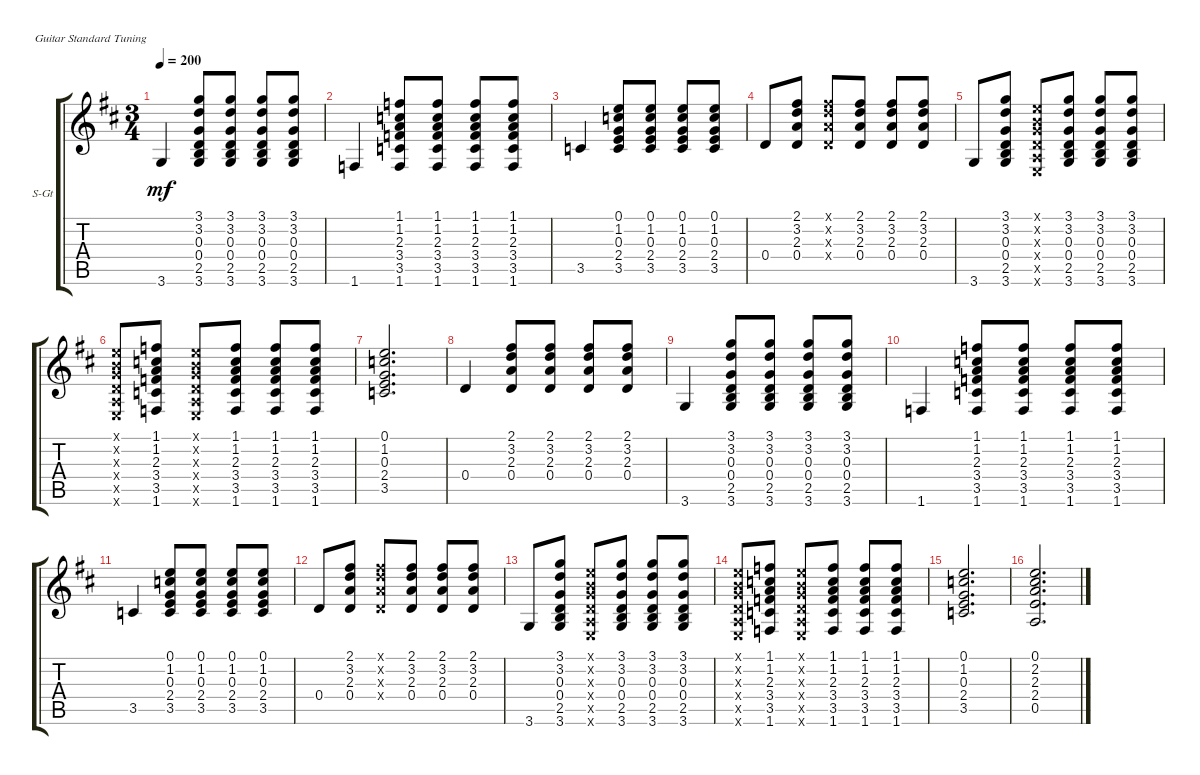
\defaultSystemsLayout 4
\bracketExtendMode groupsimilarinstruments
\firstSystemTrackNameOrientation horizontal
\otherSystemsTrackNameOrientation horizontal
\track ("Steel Guitar" "S-Gt") {instrument acousticguitarsteel}
\staff {score tabs}
\tuning (E4 B3 G3 D3 A2 E2)
\ts (3 4)
\tempo 200
\clef g2
\ks d
3.6.4{dy mf} (3.6 2.5 0.4 0.3 3.2 3.1).8 (3.6 2.5 0.4 0.3 3.2 3.1).8 (3.6 2.5 0.4 0.3 3.2 3.1).8 (3.6 2.5 0.4 0.3 3.2 3.1).8 |
1.6.4 (1.6 3.5 3.4 2.3 1.2 1.1).8 (1.6 3.5 3.4 2.3 1.2 1.1).8 (1.6 3.5 3.4 2.3 1.2 1.1).8 (1.6 3.5 3.4 2.3 1.2 1.1).8 |
3.5.4 (3.5 2.4 0.3 1.2 0.1).8 (3.5 2.4 0.3 1.2 0.1).8 (3.5 2.4 0.3 1.2 0.1).8 (3.5 2.4 0.3 1.2 0.1).8 |
0.4.8 (0.4 2.3 3.2 2.1).8 (0.4{x} 2.3{x} 3.2{x} 2.1{x}).8 (2.1 3.2 2.3 0.4).8 (2.1 3.2 2.3 0.4).8 (2.1 3.2 2.3 0.4).8 |
3.6.8 (3.6 2.5 0.4 0.3 3.2 3.1).8 (0.6{x} 0.5{x} 0.4{x} 0.3{x} 0.2{x} 0.1{x}).8 (3.6 2.5 0.4 0.3 3.2 3.1).8 (3.6 2.5 0.4 0.3 3.2 3.1).8 (3.6 2.5 0.4 0.3 3.2 3.1).8 |
(0.1{x} 0.2{x} 0.3{x} 0.4{x} 0.5{x} 0.6{x}).8 (1.6 3.5 3.4 2.3 1.2 1.1).8 (0.1{x} 0.2{x} 0.3{x} 0.4{x} 0.5{x} 0.6{x}).8 (1.6 3.5 3.4 2.3 1.2 1.1).8 (1.6 3.5 3.4 2.3 1.2 1.1).8 (1.6 3.5 3.4 2.3 1.2 1.1).8 |
(3.5 2.4 0.3 1.2 0.1).2{d} |
0.4.4 (0.4 2.3 3.2 2.1).8 (2.1 3.2 2.3 0.4).8 (2.1 3.2 2.3 0.4).8 (2.1 3.2 2.3 0.4).8 |
3.6.4 (3.6 2.5 0.4 0.3 3.2 3.1).8 (3.6 2.5 0.4 0.3 3.2 3.1).8 (3.6 2.5 0.4 0.3 3.2 3.1).8 (3.6 2.5 0.4 0.3 3.2 3.1).8 |
1.6.4 (1.6 3.5 3.4 2.3 1.2 1.1).8 (1.6 3.5 3.4 2.3 1.2 1.1).8 (1.6 3.5 3.4 2.3 1.2 1.1).8 (1.6 3.5 3.4 2.3 1.2 1.1).8 |
3.5.4 (3.5 2.4 0.3 1.2 0.1).8 (3.5 2.4 0.3 1.2 0.1).8 (3.5 2.4 0.3 1.2 0.1).8 (3.5 2.4 0.3 1.2 0.1).8 |
0.4.8 (0.4 2.3 3.2 2.1).8 (0.4{x} 2.3{x} 3.2{x} 2.1{x}).8 (2.1 3.2 2.3 0.4).8 (2.1 3.2 2.3 0.4).8 (2.1 3.2 2.3 0.4).8 |
3.6.8 (3.6 2.5 0.4 0.3 3.2 3.1).8 (0.6{x} 0.5{x} 0.4{x} 0.3{x} 0.2{x} 0.1{x}).8 (3.6 2.5 0.4 0.3 3.2 3.1).8 (3.6 2.5 0.4 0.3 3.2 3.1).8 (3.6 2.5 0.4 0.3 3.2 3.1).8 |
(0.1{x} 0.2{x} 0.3{x} 0.4{x} 0.5{x} 0.6{x}).8 (1.6 3.5 3.4 2.3 1.2 1.1).8 (0.1{x} 0.2{x} 0.3{x} 0.4{x} 0.5{x} 0.6{x}).8 (1.6 3.5 3.4 2.3 1.2 1.1).8 (1.6 3.5 3.4 2.3 1.2 1.1).8 (1.6 3.5 3.4 2.3 1.2 1.1).8 |
(3.5 2.4 0.3 1.2 0.1).2{d} |
(0.5 2.4 2.3 2.2 0.1).2{d}
